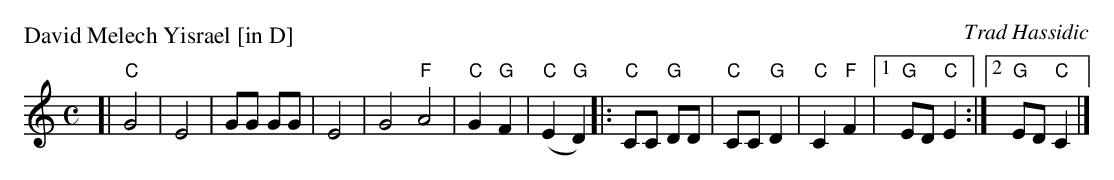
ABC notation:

X:1
P: David Melech Yisrael [in D]
O: Trad Hassidic
M: C
L: 1/8
K: C
[| "C"G4 | E4 | GG GG | E4 \
| G4 "F"A4 | "C"G2 "G"F2 | "C"(E2 "G"D2) \
|: "C"CC "G"DD | "C"CC "G"D2 | "C"C2 "F"F2 |1 "G"ED "C"E2 :|2 "G"ED "C"C2 |]
